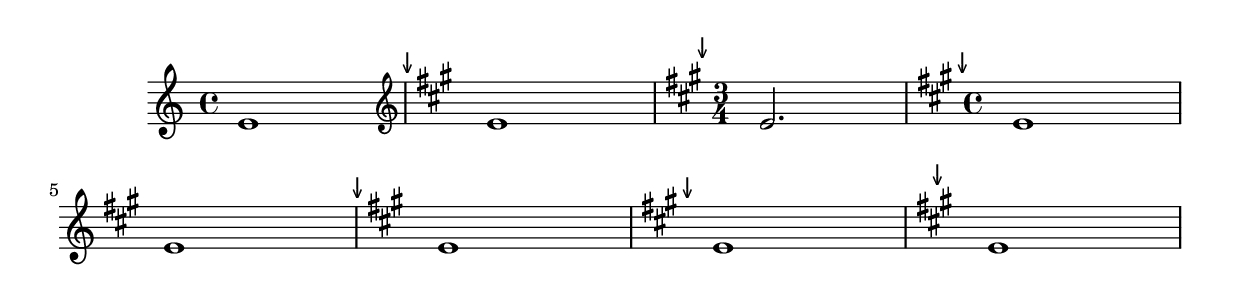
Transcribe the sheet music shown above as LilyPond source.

%% Do not edit this file; it is automatically
%% generated from LSR http://lsr.dsi.unimi.it
%% This file is in the public domain.
\version "2.13.39"

\header {
  lsrtags = "text"

%% Translation of GIT committish: 5160eccb26cee0bfd802d844233e4a8d795a1e94
  texidoces = "
Si están especificadas, las marcas de texto se pueden alinear con
objetos de notación distintos a las líneas divisorias.  Entre estos
objetos se encuentran @code{ambitus}, @code{breathing-sign},
@code{clef}, @code{custos}, @code{staff-bar}, @code{left-edge},
@code{key-cancellation}, @code{key-signature} y @code{time-signature}.

En estos casos, las marcas de texto se centran horizontalmente sobre
el objeto, aunque esto se puede cambiar, como se muestra en la segunda
línea de este ejemplo (en una partitura con varios pentagramas, se
debe hacer este ajuste para todos los pentagramas).

"
  doctitlees = "Alinear marcas con varios objetos de notación"


%% Translation of GIT committish: 0a868be38a775ecb1ef935b079000cebbc64de40
  texidocde = "
Wenn angegeben, können Textzeichen auch an anderen Objekten als Taktstrichen
ausgerichtet werden.  Zu diesen Objekten gehören @code{ambitus},
@code{breathing-sign}, @code{clef}, @code{custos}, @code{staff-bar},
@code{left-edge}, @code{key-cancellation}, @code{key-signature} und
@code{time-signature}.

In diesem Fall werden die Zeichen horizontal über dem Objekt zentriert.
Diese Ausrichtung kann auch geändert werden, wie die zweite Zeile
des Beispiels zeigt.  In einer Partitur mit vielen Systemen sollte
diese Einstellung für alle Systeme gemacht werden.

"

  doctitlede = "Zeichen an verschiedenen Notationsobjekten ausrichten"

%% Translation of GIT committish: 548ef200973bd3d46ea75c5498461d9e5f168334
  texidocfr = "
Les indications textuelles peuvent s'aligner par rapport à d'autres
objets que des barres de mesure, tels que @code{ambitus},
@code{breathing-sign}, @code{clef}, @code{custos}, @code{staff-bar},
@code{left-edge}, @code{key-cancellation}, @code{key-signature}, ou
@code{time-signature}.



Par défaut, les indications textuelles sont alignées avec le milieu
des objets de notation. Bien entendu, vous pouvez modifier les
propriétés des objets en question pour obtenir un autre
résultat comme l'illustre la deuxième ligne de l'exemple.  Dans le cas
de portées multiples, ces réglages doivent être faits pour chacune
d'entre elles.



"
  doctitlefr = "Alignement des indications par rapport à divers objets
de notation"


  texidoc = "
If specified, text marks may be aligned with notation objects other
than bar lines.  These objects include @code{ambitus},
@code{breathing-sign}, @code{clef}, @code{custos}, @code{staff-bar},
@code{left-edge}, @code{key-cancellation}, @code{key-signature}, and
@code{time-signature}.



In such cases, text marks will be horizontally centered above the
object. However this can be changed, as demonstrated on the second line
of this example (in a score with multiple staves, this setting should
be done for all the staves).



"
  doctitle = "Aligning marks with various notation objects"
} % begin verbatim

\relative c' {
  e1

  % the RehearsalMark will be centered above the Clef
  \override Score.RehearsalMark #'break-align-symbols = #'(clef)
  \key a \major
  \clef treble
  \mark "↓"
  e1

  % the RehearsalMark will be centered above the TimeSignature
  \override Score.RehearsalMark #'break-align-symbols = #'(time-signature)
  \key a \major
  \clef treble
  \time 3/4
  \mark \markup { \char ##x2193 }
  e2.

  % the RehearsalMark will be centered above the KeySignature
  \override Score.RehearsalMark #'break-align-symbols = #'(key-signature)
  \key a \major
  \clef treble
  \time 4/4
  \mark \markup { \char ##x2193 }
  e1

  \break
  e1

  % the RehearsalMark will be aligned with the left edge of the KeySignature
  \once \override Score.KeySignature #'break-align-anchor-alignment = #LEFT
  \mark \markup { \char ##x2193 }
  \key a \major
  e1

  % the RehearsalMark will be aligned with the right edge of the KeySignature
  \once \override Score.KeySignature #'break-align-anchor-alignment = #RIGHT
  \key a \major
  \mark \markup { \char ##x2193 }
  e1

  % the RehearsalMark will be aligned with the left edge of the KeySignature
  % and then shifted right by one unit.
  \once \override Score.KeySignature #'break-align-anchor = #1
  \key a \major
  \mark \markup { \char ##x2193 }
  e1
}
